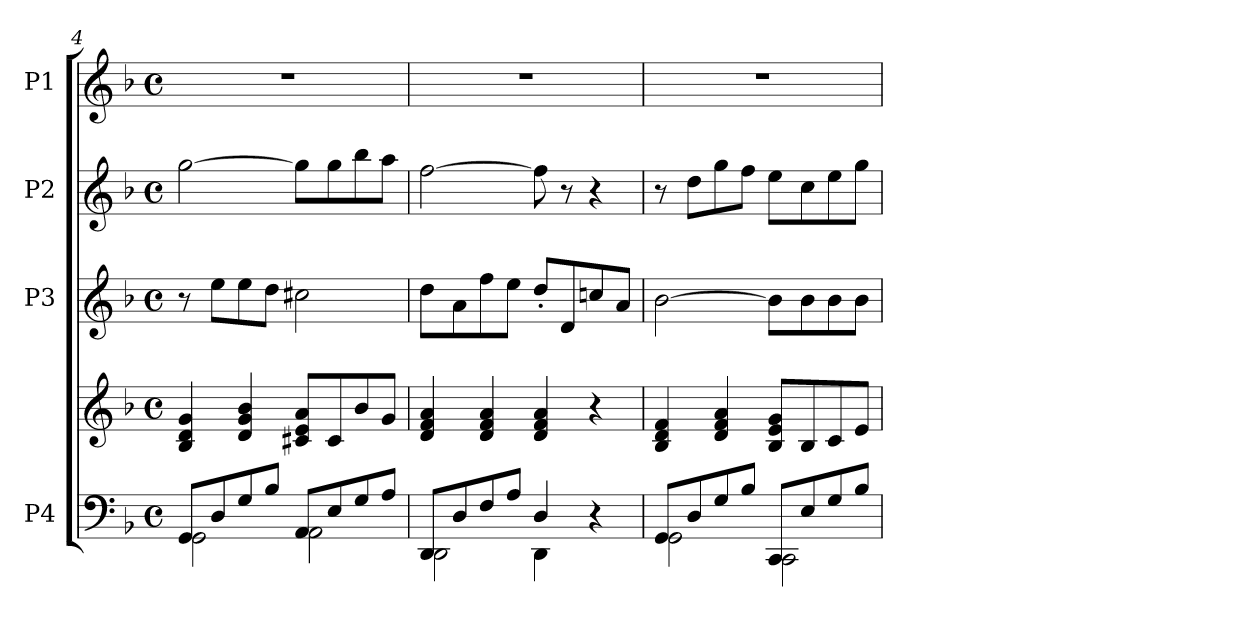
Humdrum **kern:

**kern	**kern	**kern	**kern	**kern
*part4	*part4	*part3	*part2	*part1
*staff5	*staff4	*staff3	*staff2	*staff1
*I"P4	*	*I"P3	*I"P2	*I"P1
*clefF4	*clefG2	*clefG2	*clefG2	*clefG2
*k[b-]	*k[b-]	*k[b-]	*k[b-]	*k[b-]
*F:	*F:	*F:	*F:	*F:
*M4/4	*M4/4	*M4/4	*M4/4	*M4/4
*met(c)	*met(c)	*met(c)	*met(c)	*met(c)
=4	=4	=4	=4	=4
*^	*	*	*	*
8GGi/L	2GGi\	4B-i/ 4di 4gi	8r	[>2ggi\	1r
8Di/	.	.	8eei\L	.	.
8Gi/	.	4di/ 4gi 4b-i	8eei\	.	.
8B-i/J	.	.	8ddi\J	.	.
8AAi/L	2AAi\	8c#Xi/ 8ei 8aiL	2cc#Xi\	8ggi\L]	.
8Ei/	.	8c#i/	.	8ggi\	.
8Gi/	.	8b-i/	.	8bb-i\	.
8Ai/J	.	8gi/J	.	8aai\J	.
=5	=5	=5	=5	=5	=5
8DDi/L	2DDi\	4di/ 4fi 4ai	8ddi\L	[>2ffi\	1r
8Di/	.	.	8ai\	.	.
8Fi/	.	4di/ 4fi 4ai	8ffi\	.	.
8Ai/J	.	.	8eei\J	.	.
4Di/	4DDi\	4di/ 4fi 4ai	8dd'i/L	8ffi\]	.
.	.	.	8di/	8r	.
4r	4ryy	4r	8ccni/	4r	.
.	.	.	8ai/J	.	.
!!LO:LB:g=z
=6	=6	=6	=6	=6	=6
8GGi/L	2GGi\	4B-i/ 4di 4fi	[>2b-i\	8r	1r
8Di/	.	.	.	8ddi\L	.
8Gi/	.	4di/ 4fi 4ai	.	8ggi\	.
8B-i/J	.	.	.	8ffi\J	.
8CCi/L	2CCi\	8B-i/ 8ei 8giL	8b-i\L]	8eei\L	.
8Ei/	.	8B-i/	8b-i\	8cci\	.
8Gi/	.	8ci/	8b-i\	8eei\	.
8B-i/J	.	8ei/J	8b-i\J	8ggi\J	.
*v	*v	*	*	*	*
=	=	=	=	=
*-	*-	*-	*-	*-
